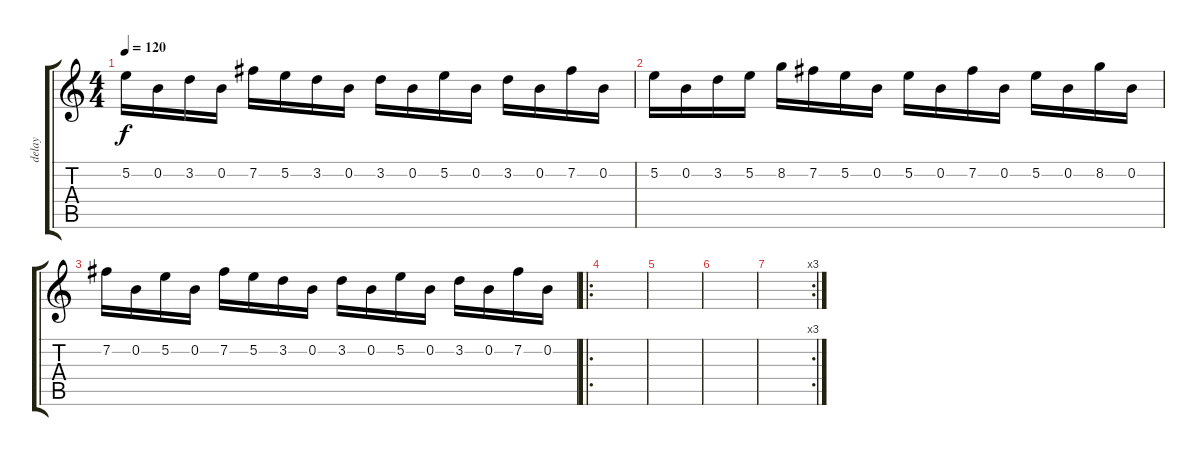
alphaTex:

\track ("delay" "delay") {instrument distortionguitar}
\staff {score tabs}
\tuning (E4 B3 G3 D3 A2 E2) {hide}
\ts (4 4)
\tempo 120
\clef g2
\ks c
5.2.16{dy f} 0.2.16 3.2.16 0.2.16 7.2.16 5.2.16 3.2.16 0.2.16 3.2.16 0.2.16 5.2.16 0.2.16 3.2.16 0.2.16 7.2.16 0.2.16 |
5.2.16 0.2.16 3.2.16 5.2.16 8.2.16 7.2.16 5.2.16 0.2.16 5.2.16 0.2.16 7.2.16 0.2.16 5.2.16 0.2.16 8.2.16 0.2.16 |
7.2.16 0.2.16 5.2.16 0.2.16 7.2.16 5.2.16 3.2.16 0.2.16 3.2.16 0.2.16 5.2.16 0.2.16 3.2.16 0.2.16 7.2.16 0.2.16 |
\ro
|
|
|
\rc 3
